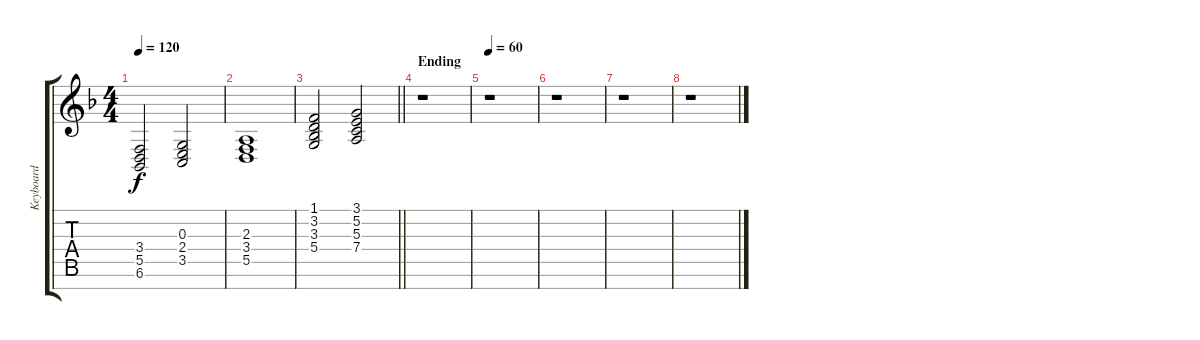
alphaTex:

\track ("Keyboard" "Keyboard") {instrument drawbarorgan}
\staff {score tabs}
\tuning (E4 B3 G3 D3 A2 E2 B1) {hide}
\ts (4 4)
\tempo 120
\clef g2
\ks dminor
(3.4 5.5 6.6).2{dy f} (0.3 2.4 3.5).2 |
(2.3 3.4 5.5).1 |
\barLineRight lightlight
(1.1 3.2 3.3 5.4).2 (3.1 5.2 5.3 7.4).2 |
\section ("" "Ending")
r.1 |
\tempo 60
r.1 |
r.1 |
r.1 |
r.1
